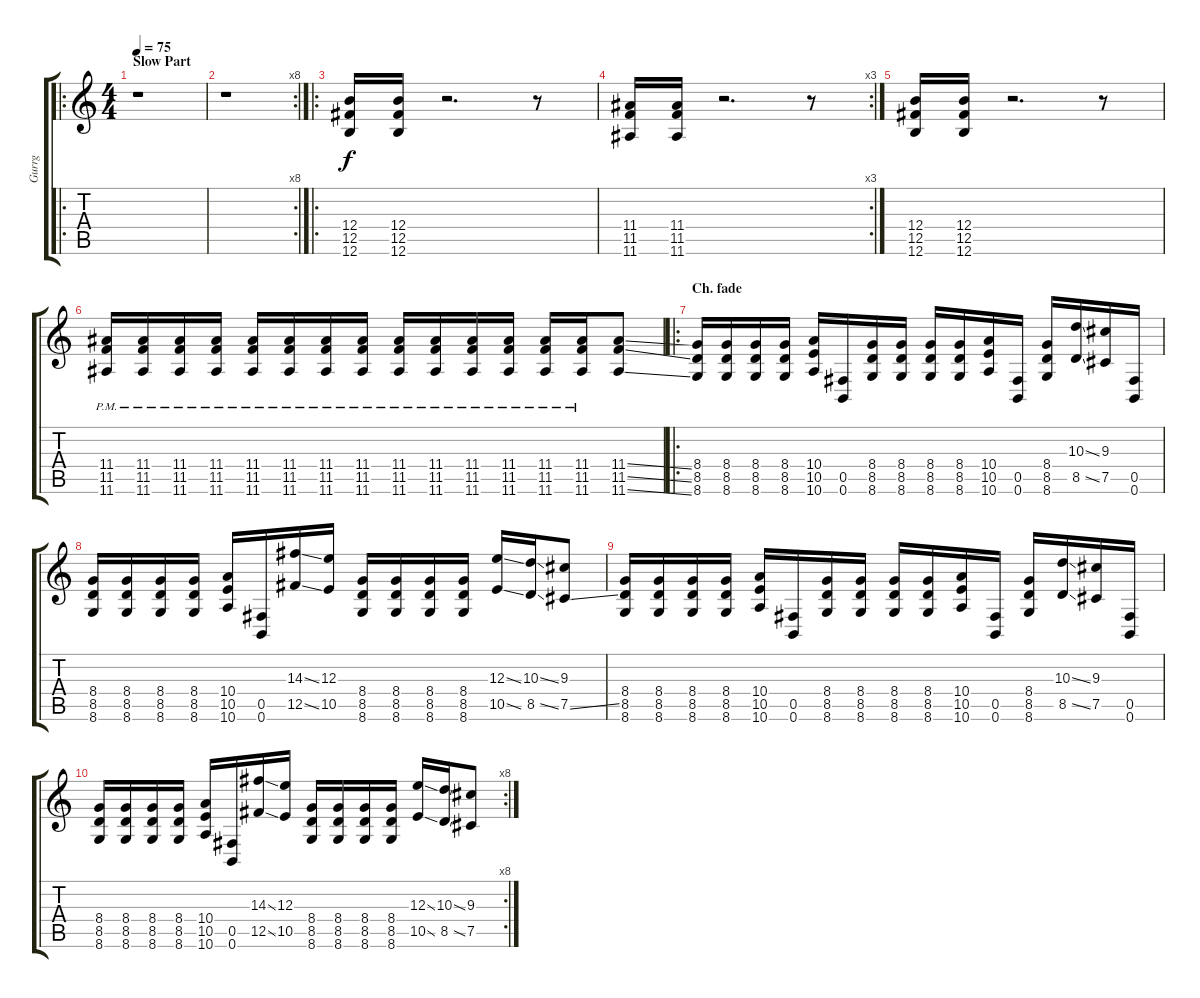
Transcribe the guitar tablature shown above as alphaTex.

\track ("Gurrg" "Gurrg") {instrument overdrivenguitar}
\staff {score tabs}
\tuning (Db4 Ab3 E3 B2 Gb2 B1) {hide}
\ro
\ts (4 4)
\section ("" "Slow Part")
\tempo 75
\clef g2
\ks c
r.1{dy f} |
\rc 8
r.1 |
\ro
(12.4 12.5 12.6).16 (12.4 12.5 12.6).16 r.2{d} r.8 |
\rc 3
(11.4 11.5 11.6).16 (11.4 11.5 11.6).16 r.2{d} r.8 |
(12.4 12.5 12.6).16 (12.4 12.5 12.6).16 r.2{d} r.8 |
(11.4 11.5 11.6{pm}).16 (11.4 11.5 11.6{pm}).16 (11.4 11.5 11.6{pm}).16 (11.4 11.5 11.6{pm}).16 (11.4 11.5 11.6{pm}).16 (11.4 11.5 11.6{pm}).16 (11.4 11.5 11.6{pm}).16 (11.4 11.5 11.6{pm}).16 (11.4 11.5 11.6{pm}).16 (11.4 11.5 11.6{pm}).16 (11.4 11.5 11.6{pm}).16 (11.4 11.5 11.6{pm}).16 (11.4 11.5 11.6{pm}).16 (11.4 11.5 11.6{pm}).16 (11.4{ss} 11.5{ss} 11.6{ss}).8 |
\ro
\section ("" "Ch. fade")
(8.4 8.5 8.6).16 (8.4 8.5 8.6).16 (8.4 8.5 8.6).16 (8.4 8.5 8.6).16 (10.4 10.5 10.6).16 (0.5 0.6).16 (8.4 8.5 8.6).16 (8.4 8.5 8.6).16 (8.4 8.5 8.6).16 (8.4 8.5 8.6).16 (10.4 10.5 10.6).16 (0.5 0.6).16 (8.4 8.5 8.6).16 (10.3{ss} 8.5{ss}).16 (9.3 7.5).16 (0.5 0.6).16 |
(8.4 8.5 8.6).16 (8.4 8.5 8.6).16 (8.4 8.5 8.6).16 (8.4 8.5 8.6).16 (10.4 10.5 10.6).16 (0.5 0.6).16 (14.3{ss} 12.5{ss}).16 (12.3 10.5).16 (8.4 8.5 8.6).16 (8.4 8.5 8.6).16 (8.4 8.5 8.6).16 (8.4 8.5 8.6).16 (12.3{ss} 10.5{ss}).16 (10.3{ss} 8.5{ss}).16 (9.3 7.5{ss}).8 |
(8.4 8.5 8.6).16 (8.4 8.5 8.6).16 (8.4 8.5 8.6).16 (8.4 8.5 8.6).16 (10.4 10.5 10.6).16 (0.5 0.6).16 (8.4 8.5 8.6).16 (8.4 8.5 8.6).16 (8.4 8.5 8.6).16 (8.4 8.5 8.6).16 (10.4 10.5 10.6).16 (0.5 0.6).16 (8.4 8.5 8.6).16 (10.3{ss} 8.5{ss}).16 (9.3 7.5).16 (0.5 0.6).16 |
\rc 8
(8.4 8.5 8.6).16 (8.4 8.5 8.6).16 (8.4 8.5 8.6).16 (8.4 8.5 8.6).16 (10.4 10.5 10.6).16 (0.5 0.6).16 (14.3{ss} 12.5{ss}).16 (12.3 10.5).16 (8.4 8.5 8.6).16 (8.4 8.5 8.6).16 (8.4 8.5 8.6).16 (8.4 8.5 8.6).16 (12.3{ss} 10.5{ss}).16 (10.3{ss} 8.5{ss}).16 (9.3 7.5).8
